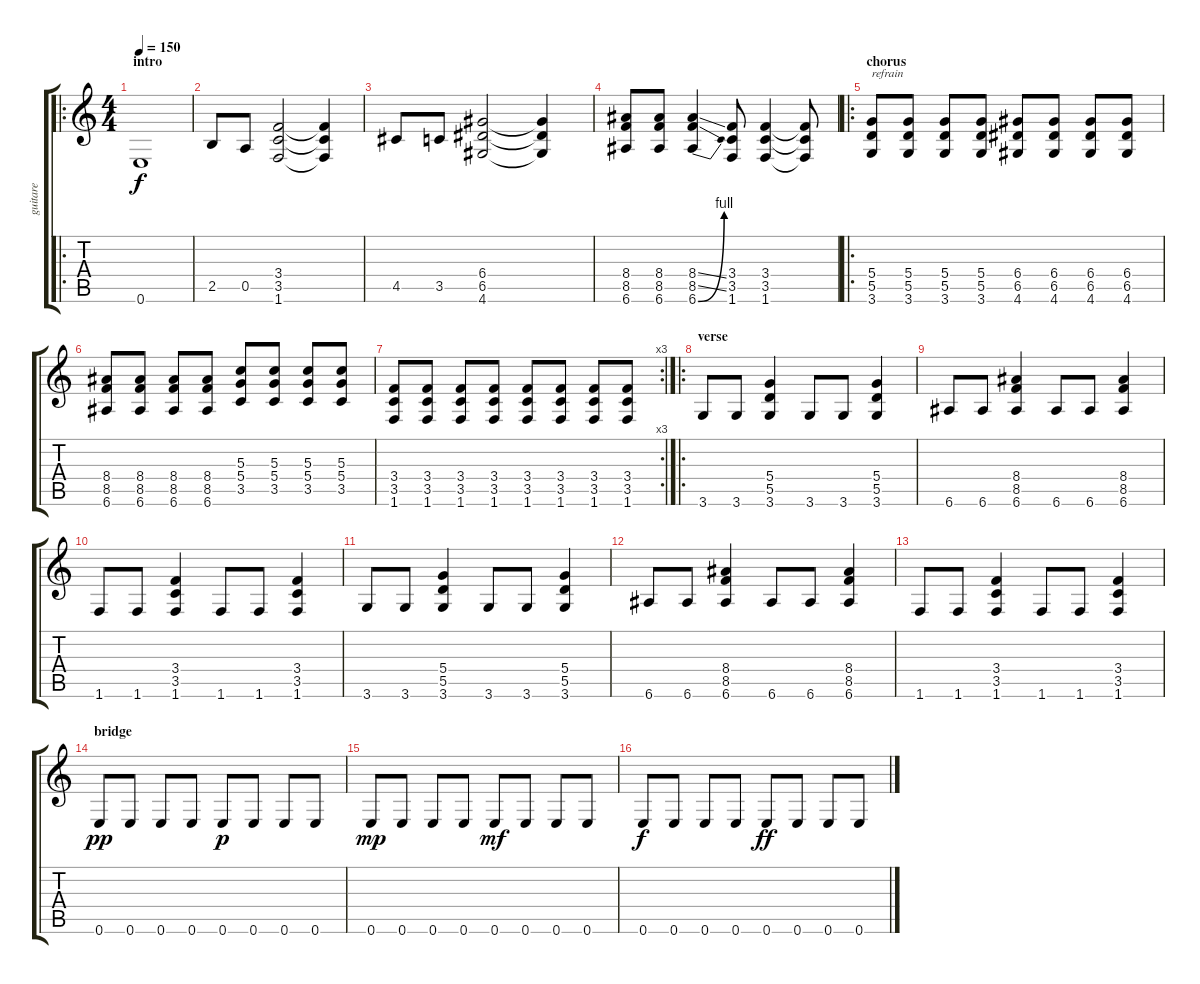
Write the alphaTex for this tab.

\track ("guitare" "guitare") {instrument distortionguitar}
\staff {score tabs}
\tuning (E4 B3 G3 D3 A2 E2) {hide}
\ro
\ts (4 4)
\section ("" "intro")
\tempo 150
\clef g2
\ks c
0.6.1{dy f instrument distortionguitar} |
2.5.8 0.5.8 (3.4 3.5 1.6).2 (3.4{t} 3.5{t} 1.6{t}).4 |
4.5.8 3.5.8 (6.4 6.5 4.6).2 (6.4{t} 6.5{t} 4.6{t}).4 |
(8.4 8.5 6.6).8 (8.4 8.5 6.6).8 (8.4{ss} 8.5{ss} 6.6{be (bend 0 0 60 4)}).4 (3.4 3.5 1.6).8 (3.4 3.5 1.6).4 (3.4{t} 3.5{t} 1.6{t}).8 |
\ro
\section ("" "chorus")
(5.4 5.5 3.6).8{txt "refrain"} (5.4 5.5 3.6).8 (5.4 5.5 3.6).8 (5.4 5.5 3.6).8 (6.4 6.5 4.6).8 (6.4 6.5 4.6).8 (6.4 6.5 4.6).8 (6.4 6.5 4.6).8 |
(8.4 8.5 6.6).8 (8.4 8.5 6.6).8 (8.4 8.5 6.6).8 (8.4 8.5 6.6).8 (5.3 5.4 3.5).8 (5.3 5.4 3.5).8 (5.3 5.4 3.5).8 (5.3 5.4 3.5).8 |
\rc 3
(3.4 3.5 1.6).8 (3.4 3.5 1.6).8 (3.4 3.5 1.6).8 (3.4 3.5 1.6).8 (3.4 3.5 1.6).8 (3.4 3.5 1.6).8 (3.4 3.5 1.6).8 (3.4 3.5 1.6).8 |
\ro
\section ("" "verse")
3.6.8 3.6.8 (5.4 5.5 3.6).4 3.6.8 3.6.8 (5.4 5.5 3.6).4 |
6.6.8 6.6.8 (8.4 8.5 6.6).4 6.6.8 6.6.8 (8.4 8.5 6.6).4 |
1.6.8 1.6.8 (3.4 3.5 1.6).4 1.6.8 1.6.8 (3.4 3.5 1.6).4 |
3.6.8 3.6.8 (5.4 5.5 3.6).4 3.6.8 3.6.8 (5.4 5.5 3.6).4 |
6.6.8 6.6.8 (8.4 8.5 6.6).4 6.6.8 6.6.8 (8.4 8.5 6.6).4 |
1.6.8 1.6.8 (3.4 3.5 1.6).4 1.6.8 1.6.8 (3.4 3.5 1.6).4 |
\section ("" "bridge")
0.6.8{dy pp} 0.6.8 0.6.8 0.6.8 0.6.8{dy p} 0.6.8 0.6.8 0.6.8 |
0.6.8{dy mp} 0.6.8 0.6.8 0.6.8 0.6.8{dy mf} 0.6.8 0.6.8 0.6.8 |
0.6.8{dy f} 0.6.8 0.6.8 0.6.8 0.6.8{dy ff} 0.6.8 0.6.8 0.6.8
